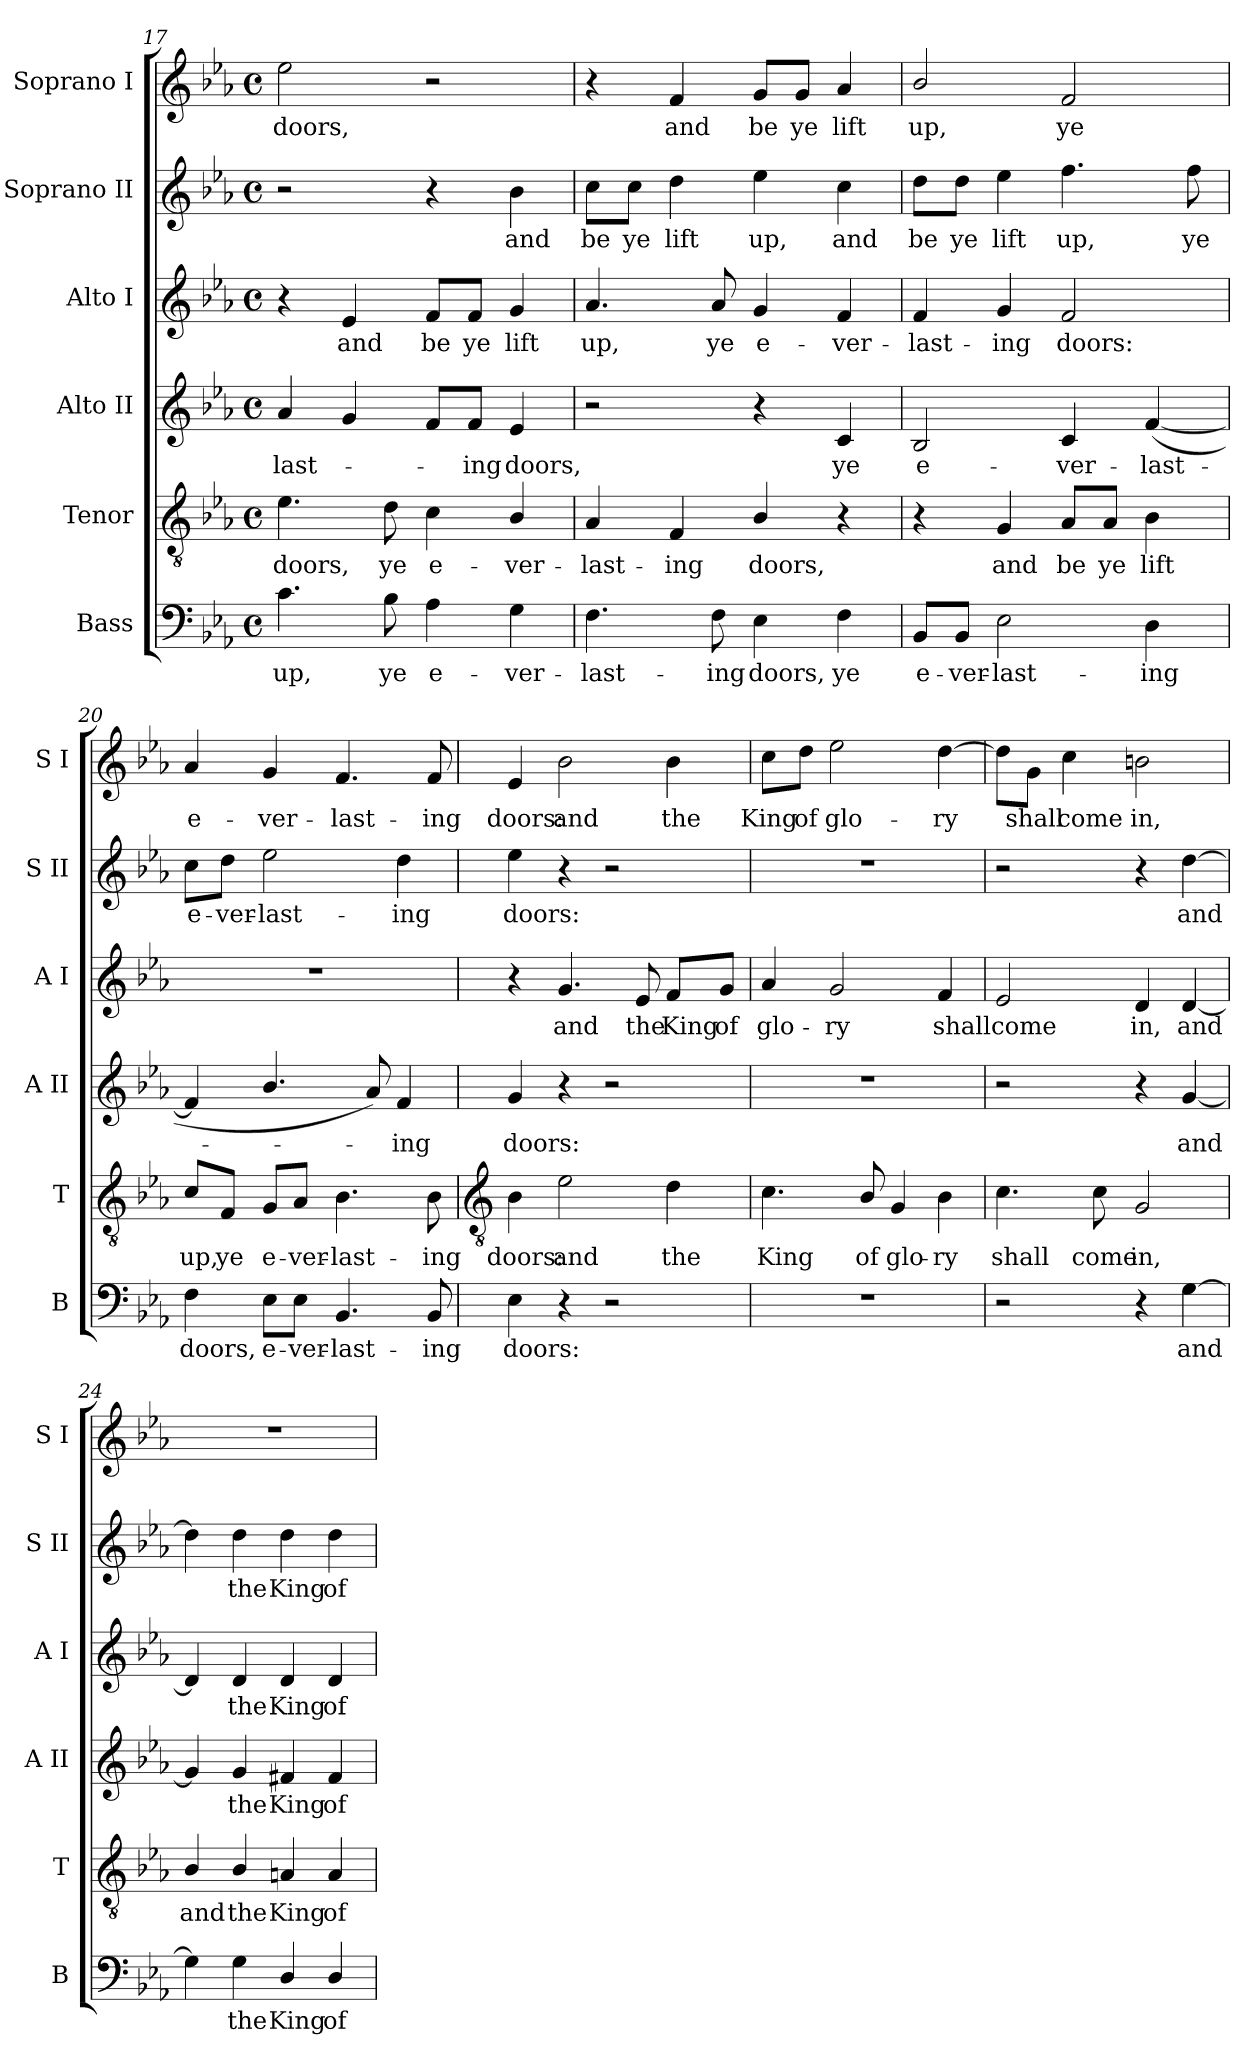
**kern	**text	**kern	**text	**kern	**text	**kern	**text	**kern	**text	**kern	**text
*part6	*part6	*part5	*part5	*part4	*part4	*part3	*part3	*part2	*part2	*part1	*part1
*staff6	*staff6	*staff5	*staff5	*staff4	*staff4	*staff3	*staff3	*staff2	*staff2	*staff1	*staff1
*I"Bass	*	*I"Tenor	*	*I"Alto II	*	*I"Alto I	*	*I"Soprano II	*	*I"Soprano I	*
*I'B	*	*I'T	*	*I'A II	*	*I'A I	*	*I'S II	*	*I'S I	*
!!LO:LB:g=z
*clefF4	*	*clefGv2	*	*clefG2	*	*clefG2	*	*clefG2	*	*clefG2	*
*k[b-e-a-]	*	*k[b-e-a-]	*	*k[b-e-a-]	*	*k[b-e-a-]	*	*k[b-e-a-]	*	*k[b-e-a-]	*
*E-:	*	*E-:	*	*E-:	*	*E-:	*	*E-:	*	*E-:	*
*M4/4	*	*M4/4	*	*M4/4	*	*M4/4	*	*M4/4	*	*M4/4	*
*met(c)	*	*met(c)	*	*met(c)	*	*met(c)	*	*met(c)	*	*met(c)	*
=17	=17	=17	=17	=17	=17	=17	=17	=17	=17	=17	=17
!	!LO:LY:b	!	!LO:LY:b	!	!LO:LY:b	!	!	!	!	!	!LO:LY:b
4.c	up,	4.e-	doors,	4a-	-last-	4r	.	2r	.	2ee-	doors,
!	!	!	!	!	!	!	!LO:LY:b	!	!	!	!
.	.	.	.	4g	.	4e-	and	.	.	.	.
!	!LO:LY:b	!	!LO:LY:b	!	!	!	!	!	!	!	!
8B-	ye	8d	ye	.	.	.	.	.	.	.	.
!	!LO:LY:b	!	!LO:LY:b	!	!	!	!LO:LY:b	!	!	!	!
4A-	e-	4c	e-	8f/L	.	8f/L	be	4r	.	2r	.
!	!	!	!	!	!LO:LY:b	!	!LO:LY:b	!	!	!	!
.	.	.	.	8f/J	ing	8f/J	ye	.	.	.	.
!	!LO:LY:b	!	!LO:LY:b	!	!LO:LY:b	!	!LO:LY:b	!	!LO:LY:b	!	!
4G	-ver-	4B-/	-ver-	4e-	doors,	4g	lift	4b-	and	.	.
=18	=18	=18	=18	=18	=18	=18	=18	=18	=18	=18	=18
!	!LO:LY:b	!	!LO:LY:b	!	!	!	!LO:LY:b	!	!LO:LY:b	!	!
4.F	-last-	4A-	-last-	2r	.	4.a-	up,	8cc\L	be	4r	.
!	!	!	!	!	!	!	!	!	!LO:LY:b	!	!
.	.	.	.	.	.	.	.	8cc\J	ye	.	.
!	!	!	!LO:LY:b	!	!	!	!	!	!LO:LY:b	!	!LO:LY:b
.	.	4F	-ing	.	.	.	.	4dd	lift	4f	and
!	!LO:LY:b	!	!	!	!	!	!LO:LY:b	!	!	!	!
8F	-ing	.	.	.	.	8a-	ye	.	.	.	.
!	!LO:LY:b	!	!LO:LY:b	!	!	!	!LO:LY:b	!	!LO:LY:b	!	!LO:LY:b
4E-	doors,	4B-/	doors,	4r	.	4g	e-	4ee-	up,	8g/L	be
!	!	!	!	!	!	!	!	!	!	!	!LO:LY:b
.	.	.	.	.	.	.	.	.	.	8g/J	ye
!	!LO:LY:b	!	!	!	!LO:LY:b	!	!LO:LY:b	!	!LO:LY:b	!	!LO:LY:b
4F	ye	4r	.	4c	ye	4f	-ver-	4cc	and	4a-	lift
=19	=19	=19	=19	=19	=19	=19	=19	=19	=19	=19	=19
!	!LO:LY:b	!	!	!	!LO:LY:b	!	!LO:LY:b	!	!LO:LY:b	!	!LO:LY:b
8BB-/L	e-	4r	.	2B-	e-	4f	-last-	8dd\L	be	2b-/	up,
!	!LO:LY:b	!	!	!	!	!	!	!	!LO:LY:b	!	!
8BB-/J	-ver-	.	.	.	.	.	.	8dd\J	ye	.	.
!	!LO:LY:b	!	!LO:LY:b	!	!	!	!LO:LY:b	!	!LO:LY:b	!	!
2E-	-last-	4G	and	.	.	4g	-ing	4ee-	lift	.	.
!	!	!	!LO:LY:b	!	!LO:LY:b	!	!LO:LY:b	!	!LO:LY:b	!	!LO:LY:b
.	.	8A-/L	be	4c	-ver-	2f	doors:	4.ff	up,	2f	ye
!	!	!	!LO:LY:b	!	!	!	!	!	!	!	!
.	.	8A-/J	ye	.	.	.	.	.	.	.	.
!	!LO:LY:b	!	!LO:LY:b	!	!LO:LY:b	!	!	!	!	!	!
4D	-ing	4B-	lift	(<[4f	-last-	.	.	.	.	.	.
!	!	!	!	!	!	!	!	!	!LO:LY:b	!	!
.	.	.	.	.	.	.	.	8ff	ye	.	.
=20	=20	=20	=20	=20	=20	=20	=20	=20	=20	=20	=20
!	!LO:LY:b	!	!LO:LY:b	!	!	!	!	!	!LO:LY:b	!	!LO:LY:b
4F	doors,	8c/L	up,	4f]	.	1r	.	8cc\L	e-	4a-	e-
!	!	!	!LO:LY:b	!	!	!	!	!	!LO:LY:b	!	!
.	.	8F/J	ye	.	.	.	.	8dd\J	-ver-	.	.
!	!LO:LY:b	!	!LO:LY:b	!	!	!	!	!	!LO:LY:b	!	!LO:LY:b
8E-\L	e-	8G/L	e-	4.b-/	.	.	.	2ee-	-last-	4g	-ver-
!	!LO:LY:b	!	!LO:LY:b	!	!	!	!	!	!	!	!
8E-\J	-ver-	8A-/J	-ver-	.	.	.	.	.	.	.	.
!	!LO:LY:b	!	!LO:LY:b	!	!	!	!	!	!	!	!LO:LY:b
4.BB-	-last-	4.B-	-last-	.	.	.	.	.	.	4.f	-last-
.	.	.	.	8a-)	.	.	.	.	.	.	.
!	!	!	!	!	!LO:LY:b	!	!	!	!LO:LY:b	!	!
.	.	.	.	4f	ing	.	.	4dd	-ing	.	.
!	!LO:LY:b	!	!LO:LY:b	!	!	!	!	!	!	!	!LO:LY:b
8BB-	-ing	8B-	-ing	.	.	.	.	.	.	8f	-ing
!!LO:LB:g=z
=21	=21	=21	=21	=21	=21	=21	=21	=21	=21	=21	=21
*	*	*clefGv2	*	*	*	*	*	*	*	*	*
!	!LO:LY:b	!	!LO:LY:b	!	!LO:LY:b	!	!	!	!LO:LY:b	!	!LO:LY:b
4E-	doors:	4B-	doors:	4g	doors:	4r	.	4ee-	doors:	4e-	doors:
!	!	!	!LO:LY:b	!	!	!	!LO:LY:b	!	!	!	!LO:LY:b
4r	.	2e-	and	4r	.	4.g	and	4r	.	2b-	and
2r	.	.	.	2r	.	.	.	2r	.	.	.
!	!	!	!	!	!	!	!LO:LY:b	!	!	!	!
.	.	.	.	.	.	8e-	the	.	.	.	.
!	!	!	!LO:LY:b	!	!	!	!LO:LY:b	!	!	!	!LO:LY:b
.	.	4d	the	.	.	8f/L	King	.	.	4b-	the
!	!	!	!	!	!	!	!LO:LY:b	!	!	!	!
.	.	.	.	.	.	8g/J	of	.	.	.	.
=22	=22	=22	=22	=22	=22	=22	=22	=22	=22	=22	=22
!	!	!	!LO:LY:b	!	!	!	!LO:LY:b	!	!	!	!LO:LY:b
1r	.	4.c	King	1r	.	4a-	glo-	1r	.	8cc\L	King
!	!	!	!	!	!	!	!	!	!	!	!LO:LY:b
.	.	.	.	.	.	.	.	.	.	8dd\J	of
!	!	!	!	!	!	!	!LO:LY:b	!	!	!	!LO:LY:b
.	.	.	.	.	.	2g	-ry	.	.	2ee-	glo-
!	!	!	!LO:LY:b	!	!	!	!	!	!	!	!
.	.	8B-/	of	.	.	.	.	.	.	.	.
!	!	!	!LO:LY:b	!	!	!	!	!	!	!	!
.	.	4G	glo-	.	.	.	.	.	.	.	.
!	!	!	!LO:LY:b	!	!	!	!LO:LY:b	!	!	!	!LO:LY:b
.	.	4B-	-ry	.	.	4f	shall	.	.	[4dd	-ry
=23	=23	=23	=23	=23	=23	=23	=23	=23	=23	=23	=23
!	!	!	!LO:LY:b	!	!	!	!LO:LY:b	!	!	!	!
2r	.	4.c	shall	2r	.	2e-	come	2r	.	8dd\L]	.
!	!	!	!	!	!	!	!	!	!	!	!LO:LY:b
.	.	.	.	.	.	.	.	.	.	8g\J	shall
!	!	!	!	!	!	!	!	!	!	!	!LO:LY:b
.	.	.	.	.	.	.	.	.	.	4cc	come
!	!	!	!LO:LY:b	!	!	!	!	!	!	!	!
.	.	8c	come	.	.	.	.	.	.	.	.
!	!	!	!LO:LY:b	!	!	!	!LO:LY:b	!	!	!	!LO:LY:b
4r	.	2G	in,	4r	.	4d	in,	4r	.	2bn	in,
!	!LO:LY:b	!	!	!	!LO:LY:b	!	!LO:LY:b	!	!LO:LY:b	!	!
[4G	and	.	.	[4g	and	[4d	and	[4dd	and	.	.
=24	=24	=24	=24	=24	=24	=24	=24	=24	=24	=24	=24
!	!	!	!LO:LY:b	!	!	!	!	!	!	!	!
4G]	.	4B-/	and	4g]	.	4d]	.	4dd]	.	1r	.
!	!LO:LY:b	!	!LO:LY:b	!	!LO:LY:b	!	!LO:LY:b	!	!LO:LY:b	!	!
4G	the	4B-/	the	4g	the	4d	the	4dd	the	.	.
!	!LO:LY:b	!	!LO:LY:b	!	!LO:LY:b	!	!LO:LY:b	!	!LO:LY:b	!	!
4D/	King	4An	King	4f#X	King	4d	King	4dd	King	.	.
!	!LO:LY:b	!	!LO:LY:b	!	!LO:LY:b	!	!LO:LY:b	!	!LO:LY:b	!	!
4D/	of	4A	of	4f#	of	4d	of	4dd	of	.	.
=	=	=	=	=	=	=	=	=	=	=	=
*-	*-	*-	*-	*-	*-	*-	*-	*-	*-	*-	*-
